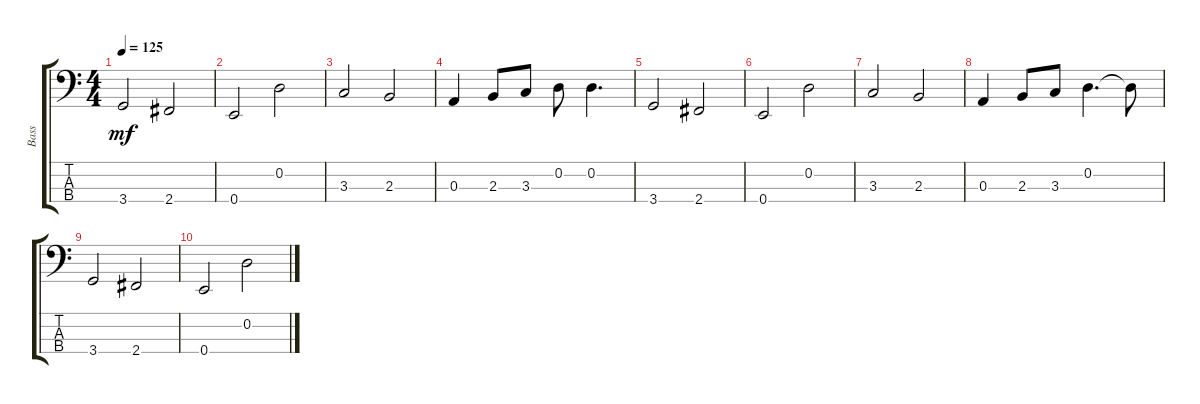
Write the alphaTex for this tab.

\track ("Bass" "Bass") {instrument electricbassfinger}
\staff {score tabs}
\tuning (G2 D2 A1 E1) {hide}
\ts (4 4)
\tempo 125
\clef f4
\ks c
3.4.2{dy mf} 2.4.2 |
0.4.2 0.2.2 |
3.3.2 2.3.2 |
0.3.4 2.3.8 3.3.8 0.2.8 0.2.4{d} |
3.4.2 2.4.2 |
0.4.2 0.2.2 |
3.3.2 2.3.2 |
0.3.4 2.3.8 3.3.8 0.2.4{d} 0.2{t}.8 |
3.4.2 2.4.2 |
0.4.2 0.2.2
